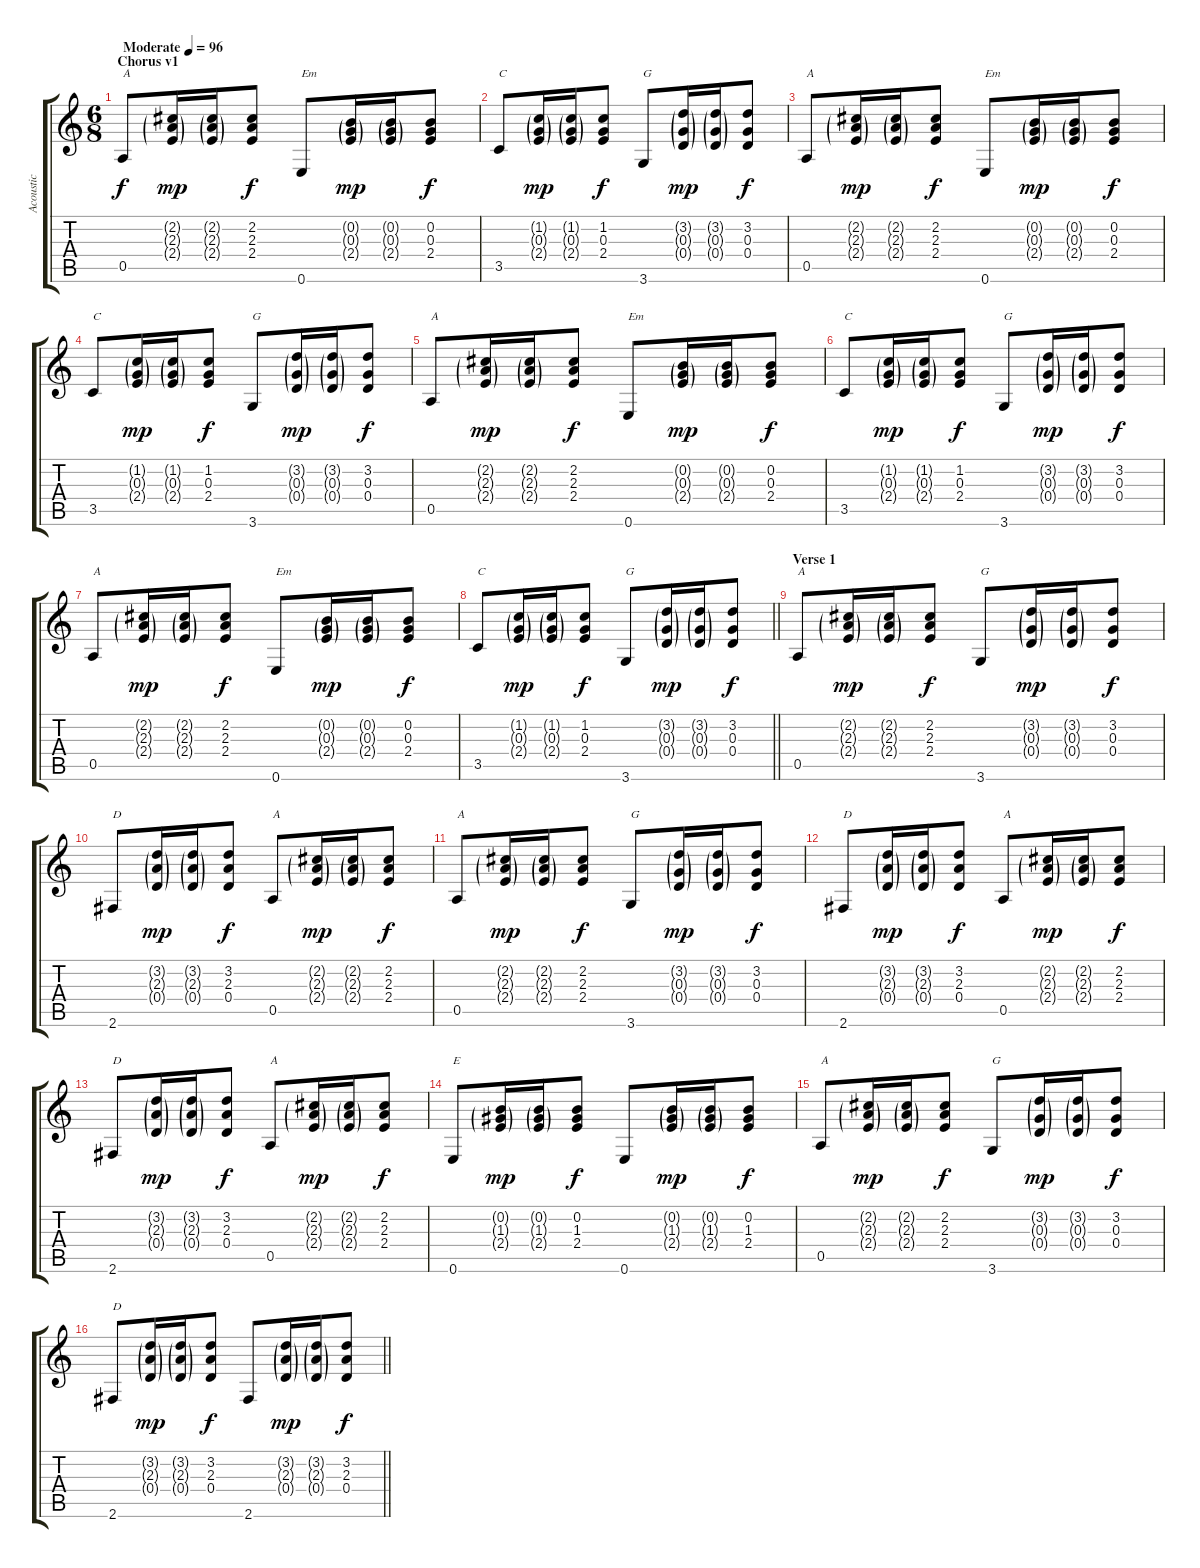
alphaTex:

\track ("Acoustic" "Acoustic") {instrument acousticguitarsteel}
\staff {score tabs}
\tuning (E4 B3 G3 D3 A2 E2) {hide}
\ts (6 8)
\section ("" "Chorus v1")
\tempo (96 "Moderate")
\clef g2
\ks c
0.5.8{txt "A" dy f instrument acousticguitarsteel} (2.2{g} 2.3{g} 2.4{g}).16{dy mp} (2.2{g} 2.3{g} 2.4{g}).16 (2.2 2.3 2.4).8{dy f} 0.6.8{txt "Em"} (0.2{g} 0.3{g} 2.4{g}).16{dy mp} (0.2{g} 0.3{g} 2.4{g}).16 (0.2 0.3 2.4).8{dy f} |
3.5.8{txt "C"} (1.2{g} 0.3{g} 2.4{g}).16{dy mp} (1.2{g} 0.3{g} 2.4{g}).16 (1.2 0.3 2.4).8{dy f} 3.6.8{txt "G"} (3.2{g} 0.3{g} 0.4{g}).16{dy mp} (3.2{g} 0.3{g} 0.4{g}).16 (3.2 0.3 0.4).8{dy f} |
0.5.8{txt "A"} (2.2{g} 2.3{g} 2.4{g}).16{dy mp} (2.2{g} 2.3{g} 2.4{g}).16 (2.2 2.3 2.4).8{dy f} 0.6.8{txt "Em"} (0.2{g} 0.3{g} 2.4{g}).16{dy mp} (0.2{g} 0.3{g} 2.4{g}).16 (0.2 0.3 2.4).8{dy f} |
3.5.8{txt "C"} (1.2{g} 0.3{g} 2.4{g}).16{dy mp} (1.2{g} 0.3{g} 2.4{g}).16 (1.2 0.3 2.4).8{dy f} 3.6.8{txt "G"} (3.2{g} 0.3{g} 0.4{g}).16{dy mp} (3.2{g} 0.3{g} 0.4{g}).16 (3.2 0.3 0.4).8{dy f} |
0.5.8{txt "A"} (2.2{g} 2.3{g} 2.4{g}).16{dy mp} (2.2{g} 2.3{g} 2.4{g}).16 (2.2 2.3 2.4).8{dy f} 0.6.8{txt "Em"} (0.2{g} 0.3{g} 2.4{g}).16{dy mp} (0.2{g} 0.3{g} 2.4{g}).16 (0.2 0.3 2.4).8{dy f} |
3.5.8{txt "C"} (1.2{g} 0.3{g} 2.4{g}).16{dy mp} (1.2{g} 0.3{g} 2.4{g}).16 (1.2 0.3 2.4).8{dy f} 3.6.8{txt "G"} (3.2{g} 0.3{g} 0.4{g}).16{dy mp} (3.2{g} 0.3{g} 0.4{g}).16 (3.2 0.3 0.4).8{dy f} |
0.5.8{txt "A"} (2.2{g} 2.3{g} 2.4{g}).16{dy mp} (2.2{g} 2.3{g} 2.4{g}).16 (2.2 2.3 2.4).8{dy f} 0.6.8{txt "Em"} (0.2{g} 0.3{g} 2.4{g}).16{dy mp} (0.2{g} 0.3{g} 2.4{g}).16 (0.2 0.3 2.4).8{dy f} |
\barLineRight lightlight
3.5.8{txt "C"} (1.2{g} 0.3{g} 2.4{g}).16{dy mp} (1.2{g} 0.3{g} 2.4{g}).16 (1.2 0.3 2.4).8{dy f} 3.6.8{txt "G"} (3.2{g} 0.3{g} 0.4{g}).16{dy mp} (3.2{g} 0.3{g} 0.4{g}).16 (3.2 0.3 0.4).8{dy f} |
\section ("" "Verse 1")
0.5.8{txt "A"} (2.2{g} 2.3{g} 2.4{g}).16{dy mp} (2.2{g} 2.3{g} 2.4{g}).16 (2.2 2.3 2.4).8{dy f} 3.6.8{txt "G"} (3.2{g} 0.3{g} 0.4{g}).16{dy mp} (3.2{g} 0.3{g} 0.4{g}).16 (3.2 0.3 0.4).8{dy f} |
2.6.8{txt "D"} (3.2{g} 2.3{g} 0.4{g}).16{dy mp} (3.2{g} 2.3{g} 0.4{g}).16 (3.2 2.3 0.4).8{dy f} 0.5.8{txt "A"} (2.2{g} 2.3{g} 2.4{g}).16{dy mp} (2.2{g} 2.3{g} 2.4{g}).16 (2.2 2.3 2.4).8{dy f} |
0.5.8{txt "A"} (2.2{g} 2.3{g} 2.4{g}).16{dy mp} (2.2{g} 2.3{g} 2.4{g}).16 (2.2 2.3 2.4).8{dy f} 3.6.8{txt "G"} (3.2{g} 0.3{g} 0.4{g}).16{dy mp} (3.2{g} 0.3{g} 0.4{g}).16 (3.2 0.3 0.4).8{dy f} |
2.6.8{txt "D"} (3.2{g} 2.3{g} 0.4{g}).16{dy mp} (3.2{g} 2.3{g} 0.4{g}).16 (3.2 2.3 0.4).8{dy f} 0.5.8{txt "A"} (2.2{g} 2.3{g} 2.4{g}).16{dy mp} (2.2{g} 2.3{g} 2.4{g}).16 (2.2 2.3 2.4).8{dy f} |
2.6.8{txt "D"} (3.2{g} 2.3{g} 0.4{g}).16{dy mp} (3.2{g} 2.3{g} 0.4{g}).16 (3.2 2.3 0.4).8{dy f} 0.5.8{txt "A"} (2.2{g} 2.3{g} 2.4{g}).16{dy mp} (2.2{g} 2.3{g} 2.4{g}).16 (2.2 2.3 2.4).8{dy f} |
0.6.8{txt "E"} (0.2{g} 1.3{g} 2.4{g}).16{dy mp} (0.2{g} 1.3{g} 2.4{g}).16 (0.2 1.3 2.4).8{dy f} 0.6.8 (0.2{g} 1.3{g} 2.4{g}).16{dy mp} (0.2{g} 1.3{g} 2.4{g}).16 (0.2 1.3 2.4).8{dy f} |
0.5.8{txt "A"} (2.2{g} 2.3{g} 2.4{g}).16{dy mp} (2.2{g} 2.3{g} 2.4{g}).16 (2.2 2.3 2.4).8{dy f} 3.6.8{txt "G"} (3.2{g} 0.3{g} 0.4{g}).16{dy mp} (3.2{g} 0.3{g} 0.4{g}).16 (3.2 0.3 0.4).8{dy f} |
\barLineRight lightlight
2.6.8{txt "D"} (3.2{g} 2.3{g} 0.4{g}).16{dy mp} (3.2{g} 2.3{g} 0.4{g}).16 (3.2 2.3 0.4).8{dy f} 2.6.8 (3.2{g} 2.3{g} 0.4{g}).16{dy mp} (3.2{g} 2.3{g} 0.4{g}).16 (3.2 2.3 0.4).8{dy f}
